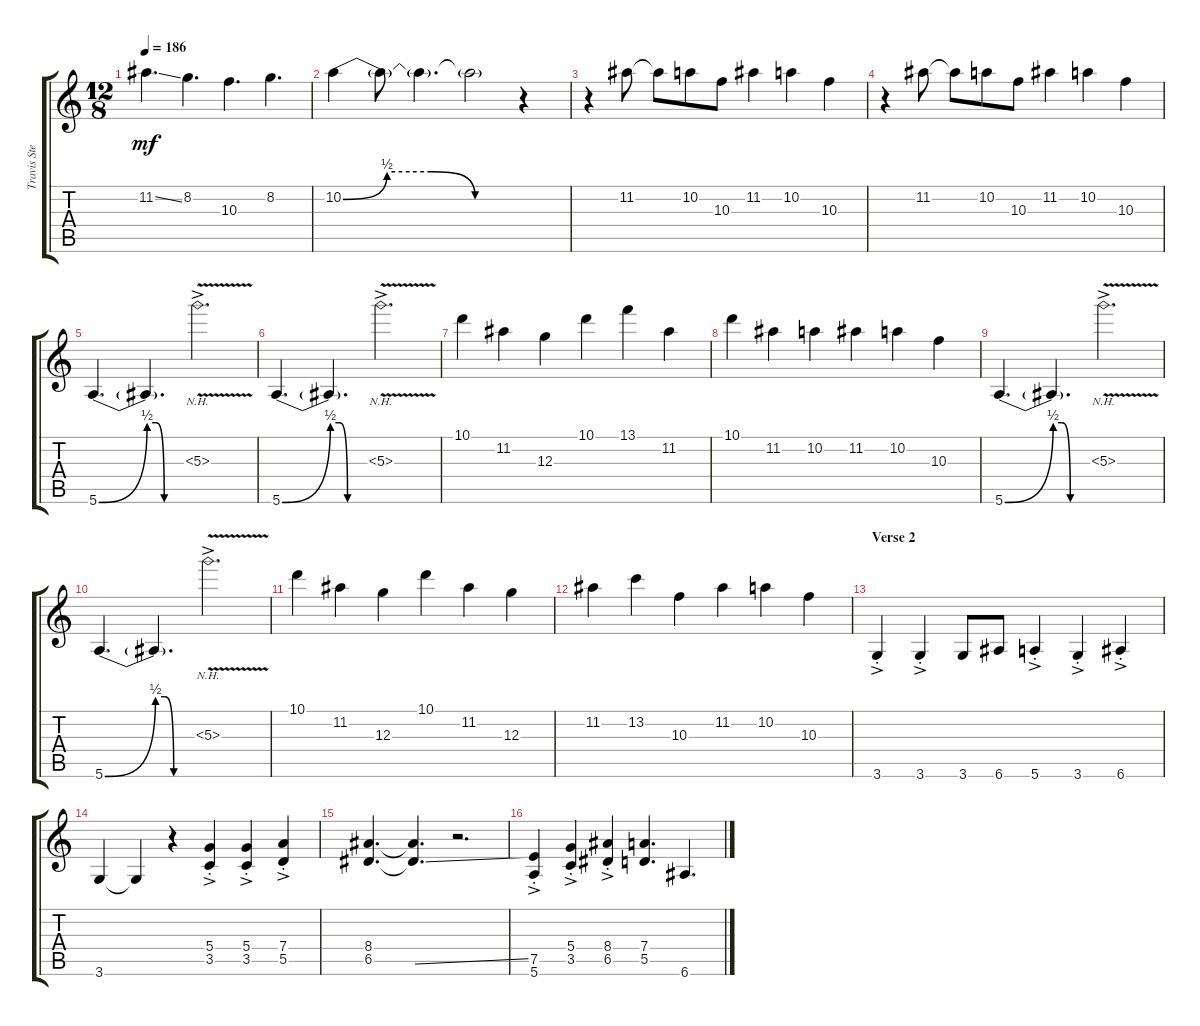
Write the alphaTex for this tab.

\track ("Travis Stever" "Travis Ste") {instrument overdrivenguitar}
\staff {score tabs}
\tuning (E4 B3 G3 D3 A2 E2) {hide}
\ts (12 8)
\tempo 186
\clef g2
\ks c
11.2{ss}.4{d dy mf} 8.2.4{d} 10.3.4{d} 8.2.4{d} |
10.2{be (custom 0 0 15 2 30 2 45 0 60 0)}.4 10.2{t}.8 10.2{t}.4{d} 10.2{t}.2 r.4 |
r.4 11.2.8 11.2{t}.8 10.2.8 10.3.8 11.2.4 10.2.4 10.3.4 |
r.4 11.2.8 11.2{t}.8 10.2.8 10.3.8 11.2.4 10.2.4 10.3.4 |
5.6{be (bend 0 0 60 2)}.4{d} 5.6{be (custom 0 2 15 2 30 0 60 0) t}.4{d} 5.3{nh v ac}.2{d} |
5.6{be (bend 0 0 60 2)}.4{d} 5.6{be (custom 0 2 15 2 30 0 60 0) t}.4{d} 5.3{nh v ac}.2{d} |
10.1.4 11.2.4 12.3.4 10.1.4 13.1.4 11.2.4 |
10.1.4 11.2.4 10.2.4 11.2.4 10.2.4 10.3.4 |
5.6{be (bend 0 0 60 2)}.4{d} 5.6{be (custom 0 2 15 2 30 0 60 0) t}.4{d} 5.3{nh v ac}.2{d} |
5.6{be (bend 0 0 60 2)}.4{d} 5.6{be (custom 0 2 15 2 30 0 60 0) t}.4{d} 5.3{nh v ac}.2{d} |
10.1.4 11.2.4 12.3.4 10.1.4 11.2.4 12.3.4 |
11.2.4 13.2.4 10.3.4 11.2.4 10.2.4 10.3.4 |
\section ("" "Verse 2")
3.6{ac st}.4 3.6{ac st}.4 3.6.8 6.6.8 5.6{ac st}.4 3.6{ac st}.4 6.6{ac st}.4 |
3.6.4 3.6{t}.4 r.4 (5.4{ac st} 3.5{ac st}).4 (5.4{ac st} 3.5{ac st}).4 (7.4{ac st} 5.5{ac st}).4 |
(8.4 6.5).4{d} (8.4{t} 6.5{ss t}).4{d} r.2{d} |
(7.5{ac st} 5.6{ac st}).4 (5.4{ac st} 3.5{ac st}).4 (8.4{ac st} 6.5{ac st}).4 (7.4 5.5).4{d} 6.6.4{d}
